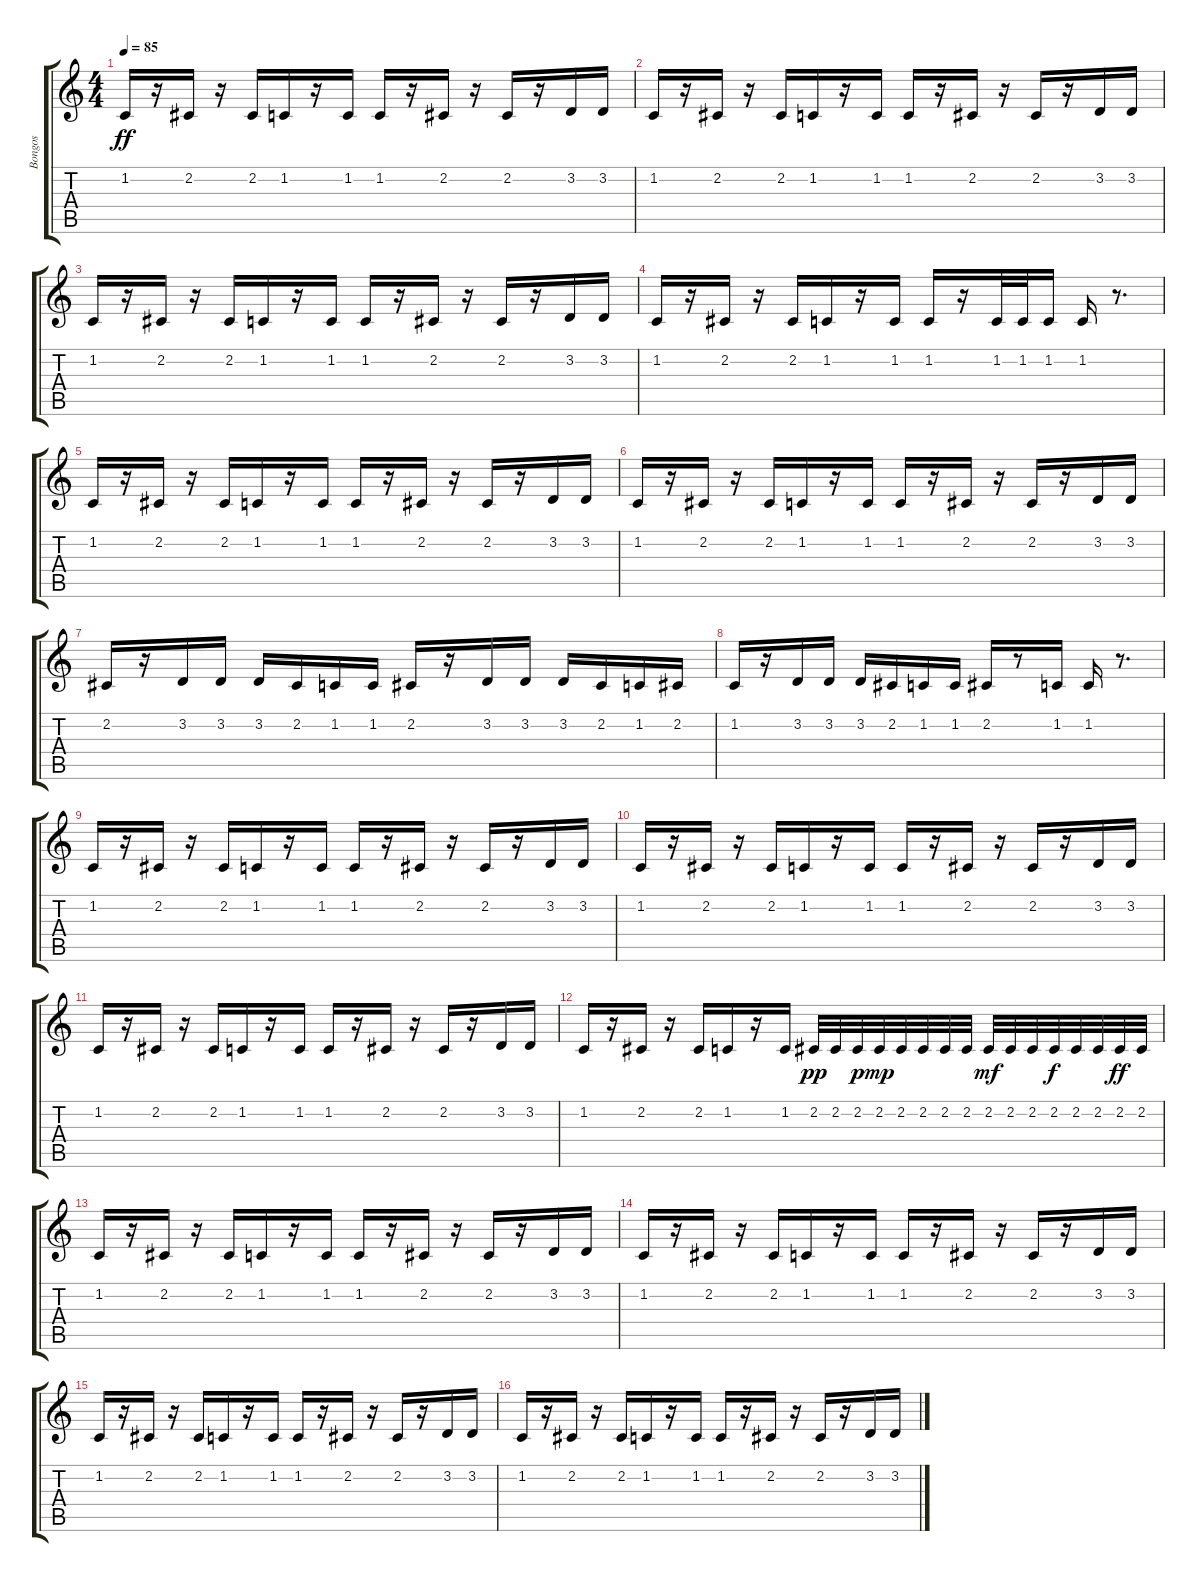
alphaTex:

\track ("Bongos" "Bongos") {instrument taikodrum}
\staff {score tabs}
\tuning (E4 B3 G3 D3 A2 E2) {hide}
\ts (4 4)
\tempo 85
\clef g2
\ks c
1.2.16{dy ff} r.16 2.2.16 r.16 2.2.16 1.2.16 r.16 1.2.16 1.2.16 r.16 2.2.16 r.16 2.2.16 r.16 3.2.16 3.2.16 |
1.2.16 r.16 2.2.16 r.16 2.2.16 1.2.16 r.16 1.2.16 1.2.16 r.16 2.2.16 r.16 2.2.16 r.16 3.2.16 3.2.16 |
1.2.16 r.16 2.2.16 r.16 2.2.16 1.2.16 r.16 1.2.16 1.2.16 r.16 2.2.16 r.16 2.2.16 r.16 3.2.16 3.2.16 |
1.2.16 r.16 2.2.16 r.16 2.2.16 1.2.16 r.16 1.2.16 1.2.16 r.16 1.2.32 1.2.32 1.2.16 1.2.16 r.8{d} |
1.2.16 r.16 2.2.16 r.16 2.2.16 1.2.16 r.16 1.2.16 1.2.16 r.16 2.2.16 r.16 2.2.16 r.16 3.2.16 3.2.16 |
1.2.16 r.16 2.2.16 r.16 2.2.16 1.2.16 r.16 1.2.16 1.2.16 r.16 2.2.16 r.16 2.2.16 r.16 3.2.16 3.2.16 |
2.2.16 r.16 3.2.16 3.2.16 3.2.16 2.2.16 1.2.16 1.2.16 2.2.16 r.16 3.2.16 3.2.16 3.2.16 2.2.16 1.2.16 2.2.16 |
1.2.16 r.16 3.2.16 3.2.16 3.2.16 2.2.16 1.2.16 1.2.16 2.2.16 r.8 1.2.16 1.2.16 r.8{d} |
1.2.16 r.16 2.2.16 r.16 2.2.16 1.2.16 r.16 1.2.16 1.2.16 r.16 2.2.16 r.16 2.2.16 r.16 3.2.16 3.2.16 |
1.2.16 r.16 2.2.16 r.16 2.2.16 1.2.16 r.16 1.2.16 1.2.16 r.16 2.2.16 r.16 2.2.16 r.16 3.2.16 3.2.16 |
1.2.16 r.16 2.2.16 r.16 2.2.16 1.2.16 r.16 1.2.16 1.2.16 r.16 2.2.16 r.16 2.2.16 r.16 3.2.16 3.2.16 |
1.2.16 r.16 2.2.16 r.16 2.2.16 1.2.16 r.16 1.2.16 2.2.32{dy pp} 2.2.32 2.2.32{dy p} 2.2.32{dy mp} 2.2.32 2.2.32 2.2.32 2.2.32 2.2.32{dy mf} 2.2.32 2.2.32 2.2.32{dy f} 2.2.32 2.2.32 2.2.32{dy ff} 2.2.32 |
1.2.16 r.16 2.2.16 r.16 2.2.16 1.2.16 r.16 1.2.16 1.2.16 r.16 2.2.16 r.16 2.2.16 r.16 3.2.16 3.2.16 |
1.2.16 r.16 2.2.16 r.16 2.2.16 1.2.16 r.16 1.2.16 1.2.16 r.16 2.2.16 r.16 2.2.16 r.16 3.2.16 3.2.16 |
1.2.16 r.16 2.2.16 r.16 2.2.16 1.2.16 r.16 1.2.16 1.2.16 r.16 2.2.16 r.16 2.2.16 r.16 3.2.16 3.2.16 |
1.2.16 r.16 2.2.16 r.16 2.2.16 1.2.16 r.16 1.2.16 1.2.16 r.16 2.2.16 r.16 2.2.16 r.16 3.2.16 3.2.16
